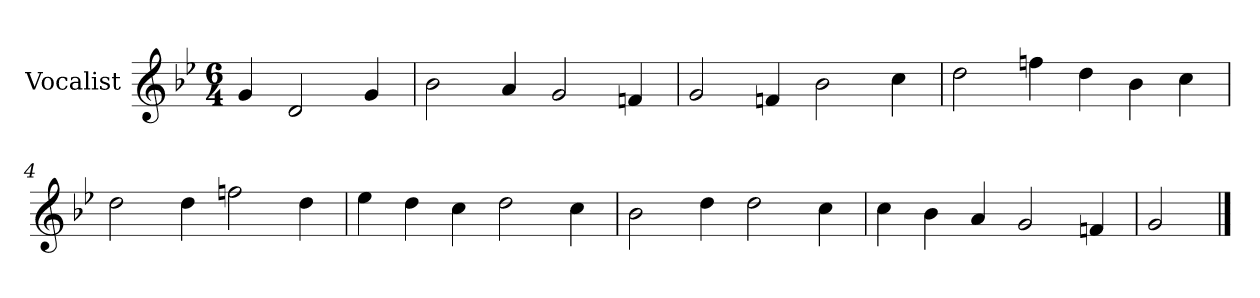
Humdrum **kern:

**kern
*part1
*staff1
*I"Vocalist
*k[b-e-]
*g:
*M6/4
=
4g
2d
4g
=1
2b-
4a
2g
4fn
=2
2g
4fn
2b-
4cc
=3
2dd
4ffn
4dd
4b-
4cc
=4
2dd
4dd
2ffn
4dd
=5
4ee-
4dd
4cc
2dd
4cc
=6
2b-
4dd
2dd
4cc
=7
4cc
4b-
4a
2g
4fn
=8
2g
==
*-
